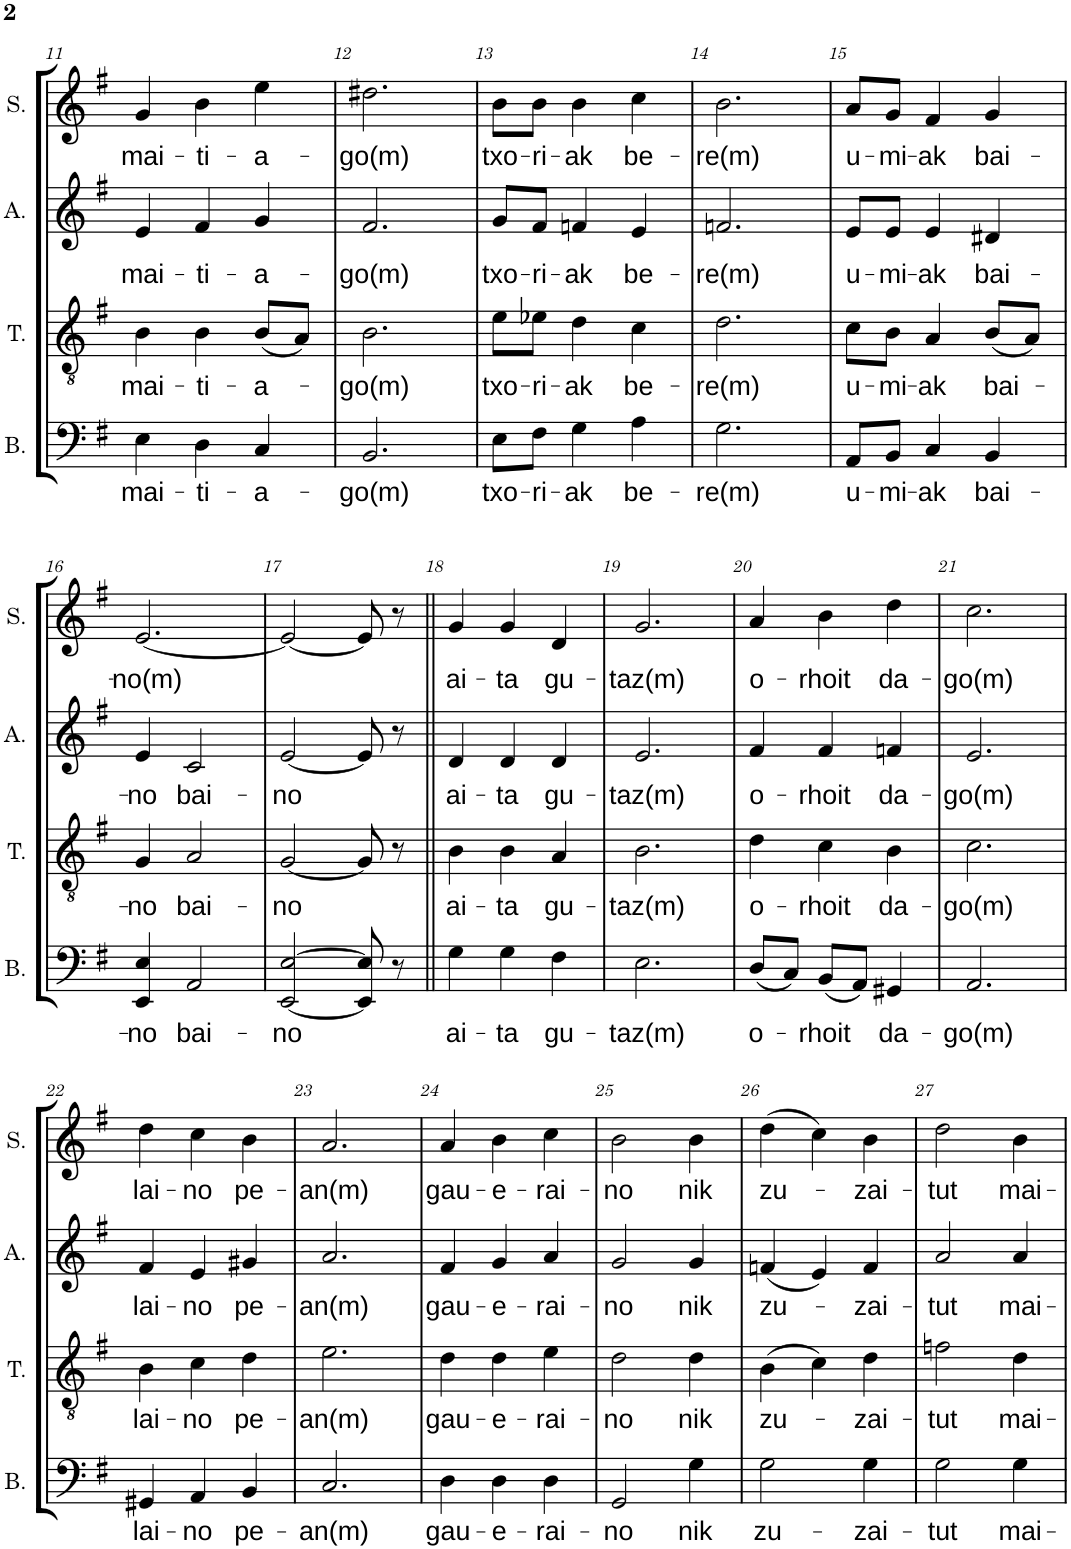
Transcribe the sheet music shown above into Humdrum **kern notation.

**kern	**text	**kern	**text	**kern	**text	**kern	**text
*part4	*part4	*part3	*part3	*part2	*part2	*part1	*part1
*staff4	*staff4	*staff3	*staff3	*staff2	*staff2	*staff1	*staff1
*I"Basse	*	*I"Ténor	*	*I"Alto	*	*I"Soprano	*
*I'B.	*	*I'T.	*	*I'A.	*	*I'S.	*
!!LO:PB:g=z
*clefF4	*	*clefGv2	*	*clefG2	*	*clefG2	*
*k[f#]	*	*k[f#]	*	*k[f#]	*	*k[f#]	*
*M3/4	*	*M3/4	*	*M3/4	*	*M3/4	*
=11	=11	=11	=11	=11	=11	=11	=11
!	!LO:LY:b	!	!LO:LY:b	!	!LO:LY:b	!	!LO:LY:b
4E\	mai-	4B\	mai-	4e/	mai-	4g/	mai-
!	!LO:LY:b	!	!LO:LY:b	!	!LO:LY:b	!	!LO:LY:b
4D\	-ti-	4B\	-ti-	4f#/	-ti-	4b\	-ti-
!	!LO:LY:b	!	!LO:LY:b	!	!LO:LY:b	!	!LO:LY:b
4C/	-a-	(8B/L	-a-	4g/	-a-	4ee\	-a-
.	.	8A/J)	.	.	.	.	.
=12	=12	=12	=12	=12	=12	=12	=12
!	!LO:LY:b	!	!LO:LY:b	!	!LO:LY:b	!	!LO:LY:b
2.BB/	-go(m)	2.B\	-go(m)	2.f#/	-go(m)	2.dd#X\	-go(m)
=13	=13	=13	=13	=13	=13	=13	=13
!	!LO:LY:b	!	!LO:LY:b	!	!LO:LY:b	!	!LO:LY:b
8E\L	txo-	8e\L	txo-	8g/L	txo-	8b\L	txo-
!	!LO:LY:b	!	!LO:LY:b	!	!LO:LY:b	!	!LO:LY:b
8F#\J	-ri-	8e-X\J	-ri-	8f#/J	-ri-	8b\J	-ri-
!	!LO:LY:b	!	!LO:LY:b	!	!LO:LY:b	!	!LO:LY:b
4G\	-ak	4d\	-ak	4fn/	-ak	4b\	-ak
!	!LO:LY:b	!	!LO:LY:b	!	!LO:LY:b	!	!LO:LY:b
4A\	be-	4c\	be-	4e/	be-	4cc\	be-
=14	=14	=14	=14	=14	=14	=14	=14
!	!LO:LY:b	!	!LO:LY:b	!	!LO:LY:b	!	!LO:LY:b
2.G\	-re(m)	2.d\	-re(m)	2.fn/	-re(m)	2.b\	-re(m)
=15	=15	=15	=15	=15	=15	=15	=15
!	!LO:LY:b	!	!LO:LY:b	!	!LO:LY:b	!	!LO:LY:b
8AA/L	u-	8c\L	u-	8e/L	u-	8a/L	u-
!	!LO:LY:b	!	!LO:LY:b	!	!LO:LY:b	!	!LO:LY:b
8BB/J	-mi-	8B\J	-mi-	8e/J	-mi-	8g/J	-mi-
!	!LO:LY:b	!	!LO:LY:b	!	!LO:LY:b	!	!LO:LY:b
4C/	-ak	4A/	-ak	4e/	-ak	4f#/	-ak
!	!LO:LY:b	!	!LO:LY:b	!	!LO:LY:b	!	!LO:LY:b
4BB/	bai-	(8B/L	bai-	4d#X/	bai-	4g/	bai-
.	.	8A/J)	.	.	.	.	.
!!LO:LB:g=z
=16	=16	=16	=16	=16	=16	=16	=16
!	!LO:LY:b	!	!LO:LY:b	!	!LO:LY:b	!	!LO:LY:b
4EE/ 4E/	-no	4G/	-no	4e/	-no	[2.e/	-no(m)
!	!LO:LY:b	!	!LO:LY:b	!	!LO:LY:b	!	!
2AA/	bai-	2A/	bai-	2c/	bai-	.	.
=17	=17	=17	=17	=17	=17	=17	=17
!	!LO:LY:b	!	!LO:LY:b	!	!LO:LY:b	!	!
[2EE/ [2E/	-no	[2G/	-no	[2e/	-no	2e/_	.
8EE/] 8E/]	.	8G/]	.	8e/]	.	8e/]	.
8r	.	8r	.	8r	.	8r	.
=18||	=18||	=18||	=18||	=18||	=18||	=18||	=18||
!	!LO:LY:b	!	!LO:LY:b	!	!LO:LY:b	!	!LO:LY:b
4G\	ai-	4B\	ai-	4d/	ai-	4g/	ai-
!	!LO:LY:b	!	!LO:LY:b	!	!LO:LY:b	!	!LO:LY:b
4G\	-ta	4B\	-ta	4d/	-ta	4g/	-ta
!	!LO:LY:b	!	!LO:LY:b	!	!LO:LY:b	!	!LO:LY:b
4F#\	gu-	4A/	gu-	4d/	gu-	4d/	gu-
=19	=19	=19	=19	=19	=19	=19	=19
!	!LO:LY:b	!	!LO:LY:b	!	!LO:LY:b	!	!LO:LY:b
2.E\	-taz(m)	2.B\	-taz(m)	2.e/	-taz(m)	2.g/	-taz(m)
=20	=20	=20	=20	=20	=20	=20	=20
!	!LO:LY:b	!	!LO:LY:b	!	!LO:LY:b	!	!LO:LY:b
(8D/L	o-	4d\	o-	4f#/	o-	4a/	o-
8C/J)	.	.	.	.	.	.	.
!	!LO:LY:b	!	!LO:LY:b	!	!LO:LY:b	!	!LO:LY:b
(8BB/L	-rhoit	4c\	-rhoit	4f#/	-rhoit	4b\	-rhoit
8AA/J)	.	.	.	.	.	.	.
!	!LO:LY:b	!	!LO:LY:b	!	!LO:LY:b	!	!LO:LY:b
4GG#X/	da-	4B\	da-	4fn/	da-	4dd\	da-
=21	=21	=21	=21	=21	=21	=21	=21
!	!LO:LY:b	!	!LO:LY:b	!	!LO:LY:b	!	!LO:LY:b
2.AA/	-go(m)	2.c\	-go(m)	2.e/	-go(m)	2.cc\	-go(m)
!!LO:LB:g=z
=22	=22	=22	=22	=22	=22	=22	=22
!	!LO:LY:b	!	!LO:LY:b	!	!LO:LY:b	!	!LO:LY:b
4GG#X/	lai-	4B\	lai-	4f#/	lai-	4dd\	lai-
!	!LO:LY:b	!	!LO:LY:b	!	!LO:LY:b	!	!LO:LY:b
4AA/	-no	4c\	-no	4e/	-no	4cc\	-no
!	!LO:LY:b	!	!LO:LY:b	!	!LO:LY:b	!	!LO:LY:b
4BB/	pe-	4d\	pe-	4g#X/	pe-	4b\	pe-
=23	=23	=23	=23	=23	=23	=23	=23
!	!LO:LY:b	!	!LO:LY:b	!	!LO:LY:b	!	!LO:LY:b
2.C/	-an(m)	2.e\	-an(m)	2.a/	-an(m)	2.a/	-an(m)
=24	=24	=24	=24	=24	=24	=24	=24
!	!LO:LY:b	!	!LO:LY:b	!	!LO:LY:b	!	!LO:LY:b
4D\	gau-	4d\	gau-	4f#/	gau-	4a/	gau-
!	!LO:LY:b	!	!LO:LY:b	!	!LO:LY:b	!	!LO:LY:b
4D\	-e-	4d\	-e-	4g/	-e-	4b\	-e-
!	!LO:LY:b	!	!LO:LY:b	!	!LO:LY:b	!	!LO:LY:b
4D\	-rai-	4e\	-rai-	4a/	-rai-	4cc\	-rai-
=25	=25	=25	=25	=25	=25	=25	=25
!	!LO:LY:b	!	!LO:LY:b	!	!LO:LY:b	!	!LO:LY:b
2GG/	-no	2d\	-no	2g/	-no	2b\	-no
!	!LO:LY:b	!	!LO:LY:b	!	!LO:LY:b	!	!LO:LY:b
4G\	nik	4d\	nik	4g/	nik	4b\	nik
=26	=26	=26	=26	=26	=26	=26	=26
!	!LO:LY:b	!	!LO:LY:b	!	!LO:LY:b	!	!LO:LY:b
2G\	zu-	(4B\	zu-	(4fn/	zu-	(4dd\	zu-
.	.	4c\)	.	4e/)	.	4cc\)	.
!	!LO:LY:b	!	!LO:LY:b	!	!LO:LY:b	!	!LO:LY:b
4G\	-zai-	4d\	-zai-	4f/	-zai-	4b\	-zai-
=27	=27	=27	=27	=27	=27	=27	=27
!	!LO:LY:b	!	!LO:LY:b	!	!LO:LY:b	!	!LO:LY:b
2G\	-tut	2fn\	-tut	2a/	-tut	2dd\	-tut
!	!LO:LY:b	!	!LO:LY:b	!	!LO:LY:b	!	!LO:LY:b
4G\	mai-	4d\	mai-	4a/	mai-	4b\	mai-
=	=	=	=	=	=	=	=
*-	*-	*-	*-	*-	*-	*-	*-
